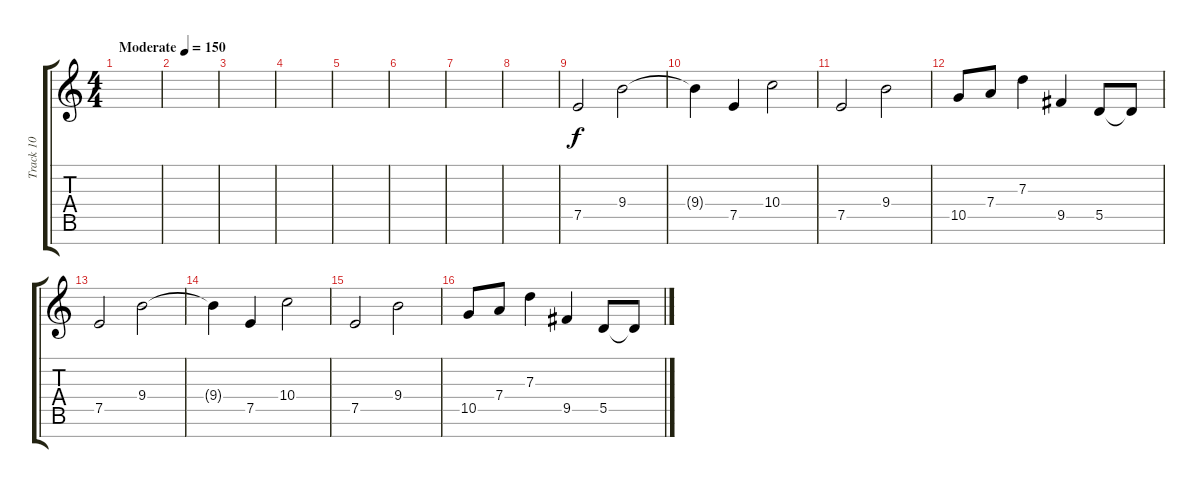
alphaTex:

\track ("Track 10" "Track 10") {mute instrument overdrivenguitar}
\staff {score tabs}
\tuning (E4 B3 G3 D3 A2 E2 B1) {hide}
\ts (4 4)
\tempo (150 "Moderate")
\clef g2
\ks c
|
|
|
|
|
|
|
|
7.5.2 9.4.2 |
9.4{t}.4 7.5.4 10.4.2 |
7.5.2 9.4.2 |
10.5.8 7.4.8 7.3.4 9.5.4 5.5.8 5.5{t}.8 |
7.5.2 9.4.2 |
9.4{t}.4 7.5.4 10.4.2 |
7.5.2 9.4.2 |
10.5.8 7.4.8 7.3.4 9.5.4 5.5.8 5.5{t}.8
